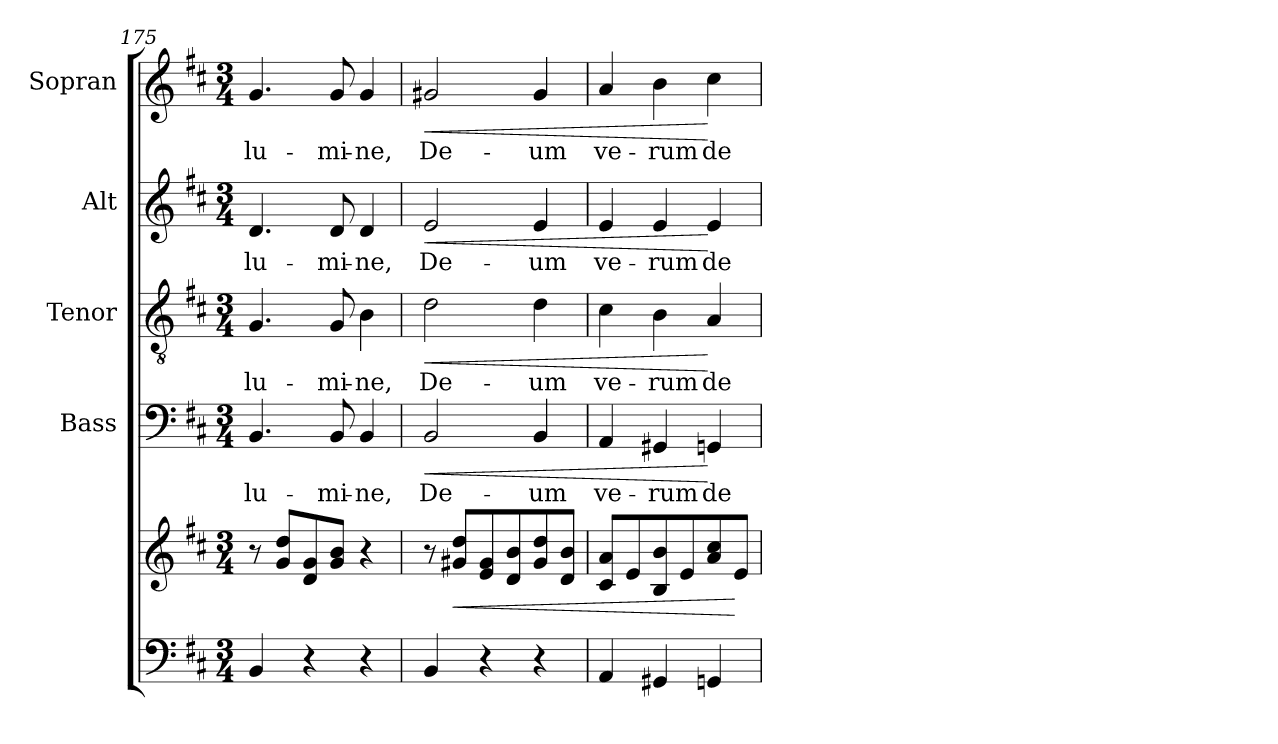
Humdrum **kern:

**kern	**kern	**dynam	**kern	**text	**dynam	**kern	**text	**dynam	**kern	**text	**dynam	**kern	**text	**dynam
*part5	*part5	*part5	*part4	*part4	*part4	*part3	*part3	*part3	*part2	*part2	*part2	*part1	*part1	*part1
*staff6	*staff5	*staff5/6	*staff4	*staff4	*staff4	*staff3	*staff3	*staff3	*staff2	*staff2	*staff2	*staff1	*staff1	*staff1
*	*	*	*I"Bass	*	*	*I"Tenor	*	*	*I"Alt	*	*	*I"Sopran	*	*
*	*	*	*I'B.	*	*	*I'T.	*	*	*I'A.	*	*	*I'S.	*	*
*clefF4	*clefG2	*	*clefF4	*	*	*clefGv2	*	*	*clefG2	*	*	*clefG2	*	*
*k[f#c#]	*k[f#c#]	*	*k[f#c#]	*	*	*k[f#c#]	*	*	*k[f#c#]	*	*	*k[f#c#]	*	*
*D:	*D:	*	*D:	*	*	*D:	*	*	*D:	*	*	*D:	*	*
*M3/4	*M3/4	*	*M3/4	*	*	*M3/4	*	*	*M3/4	*	*	*M3/4	*	*
=175	=175	=175	=175	=175	=175	=175	=175	=175	=175	=175	=175	=175	=175	=175
!	!	!	!	!LO:LY:b	!	!	!LO:LY:b	!	!	!LO:LY:b	!	!	!LO:LY:b	!
4BB/	8r	.	4.BB/	lu-	.	4.G/	lu-	.	4.d/	lu-	.	4.g/	lu-	.
.	8g/ 8dd/L	.	.	.	.	.	.	.	.	.	.	.	.	.
4r	8d/ 8g/	.	.	.	.	.	.	.	.	.	.	.	.	.
!	!	!	!	!LO:LY:b	!	!	!LO:LY:b	!	!	!LO:LY:b	!	!	!LO:LY:b	!
.	8g/ 8b/J	.	8BB/	-mi-	.	8G/	-mi-	.	8d/	-mi-	.	8g/	-mi-	.
!	!	!	!	!LO:LY:b	!	!	!LO:LY:b	!	!	!LO:LY:b	!	!	!LO:LY:b	!
4r	4r	.	4BB/	-ne,	.	4B\	-ne,	.	4d/	-ne,	.	4g/	-ne,	.
=176	=176	=176	=176	=176	=176	=176	=176	=176	=176	=176	=176	=176	=176	=176
!	!	!	!	!LO:LY:b	!LO:HP:b	!	!LO:LY:b	!LO:HP:b	!	!LO:LY:b	!LO:HP:b	!	!LO:LY:b	!LO:HP:b
4BB/	8r	.	2BB/	De-	<	2d\	De-	<	2e/	De-	<	2g#X/	De-	<
!	!	!LO:HP:b	!	!	!	!	!	!	!	!	!	!	!	!
.	8g#X/ 8dd/L	<	.	.	.	.	.	.	.	.	.	.	.	.
4r	8e/ 8g#/	.	.	.	.	.	.	.	.	.	.	.	.	.
.	8d/ 8b/	.	.	.	.	.	.	.	.	.	.	.	.	.
!	!	!	!	!LO:LY:b	!	!	!LO:LY:b	!	!	!LO:LY:b	!	!	!LO:LY:b	!
4r	8g#/ 8dd/	.	4BB/	-um	.	4d\	-um	.	4e/	-um	.	4g#/	-um	.
.	8d/ 8b/J	.	.	.	.	.	.	.	.	.	.	.	.	.
=177	=177	=177	=177	=177	=177	=177	=177	=177	=177	=177	=177	=177	=177	=177
!	!	!	!	!LO:LY:b	!	!	!LO:LY:b	!	!	!LO:LY:b	!	!	!LO:LY:b	!
4AA/	8c#/ 8a/L	.	4AA/	ve-	.	4c#\	ve-	.	4e/	ve-	.	4a/	ve-	.
.	8e/	.	.	.	.	.	.	.	.	.	.	.	.	.
!	!	!	!	!LO:LY:b	!	!	!LO:LY:b	!	!	!LO:LY:b	!	!	!LO:LY:b	!
4GG#X/	8B/ 8b/	.	4GG#X/	-rum	.	4B\	-rum	.	4e/	-rum	.	4b\	-rum	.
.	8e/	.	.	.	.	.	.	.	.	.	.	.	.	.
!	!	!	!	!LO:LY:b	!	!	!LO:LY:b	!	!	!LO:LY:b	!	!	!LO:LY:b	!
4GGn/	8a/ 8cc#/	.	4GGn/	de	[	4A/	de	[	4e/	de	[	4cc#\	de	[
.	8e/J	[	.	.	.	.	.	.	.	.	.	.	.	.
=	=	=	=	=	=	=	=	=	=	=	=	=	=	=
*-	*-	*-	*-	*-	*-	*-	*-	*-	*-	*-	*-	*-	*-	*-
